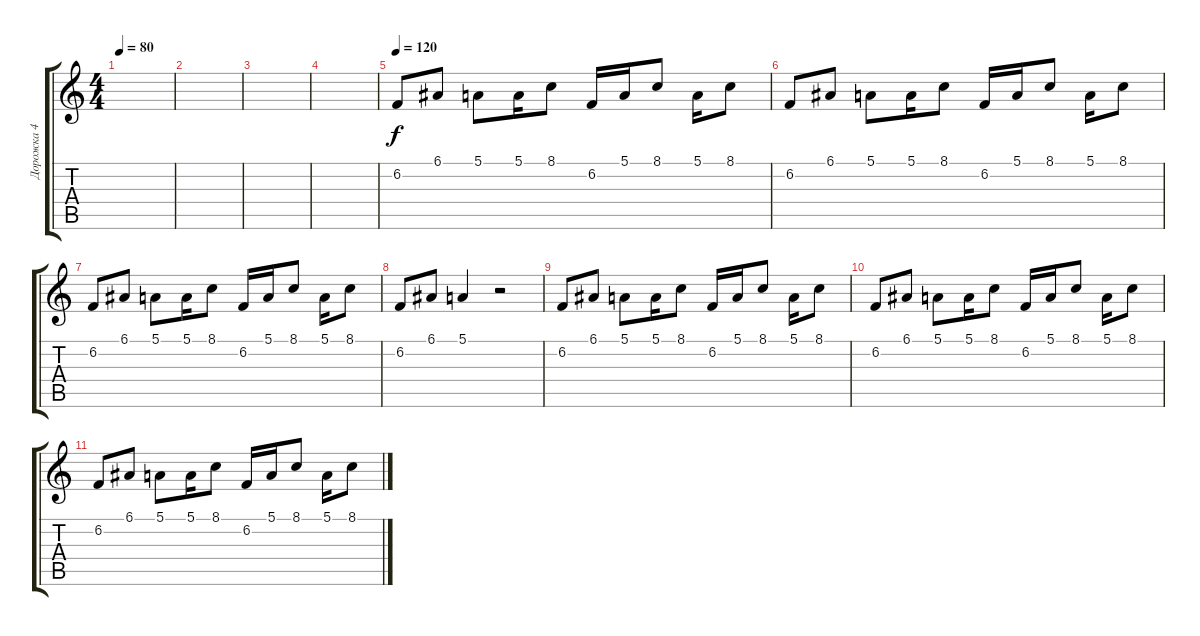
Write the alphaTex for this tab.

\track ("Дорожка 4" "Дорожка 4") {instrument lead6voice}
\staff {score tabs}
\tuning (E4 B3 G3 D3 A2 E2) {hide}
\ts (4 4)
\tempo 80
\clef g2
\ks c
|
|
|
|
\tempo 120
6.2.8 6.1.8 5.1.8 5.1.16 8.1.8 6.2.16 5.1.16 8.1.8 5.1.16 8.1.8 |
6.2.8 6.1.8 5.1.8 5.1.16 8.1.8 6.2.16 5.1.16 8.1.8 5.1.16 8.1.8 |
6.2.8 6.1.8 5.1.8 5.1.16 8.1.8 6.2.16 5.1.16 8.1.8 5.1.16 8.1.8 |
6.2.8 6.1.8 5.1.4 r.2 |
6.2.8 6.1.8 5.1.8 5.1.16 8.1.8 6.2.16 5.1.16 8.1.8 5.1.16 8.1.8 |
6.2.8 6.1.8 5.1.8 5.1.16 8.1.8 6.2.16 5.1.16 8.1.8 5.1.16 8.1.8 |
6.2.8 6.1.8 5.1.8 5.1.16 8.1.8 6.2.16 5.1.16 8.1.8 5.1.16 8.1.8
